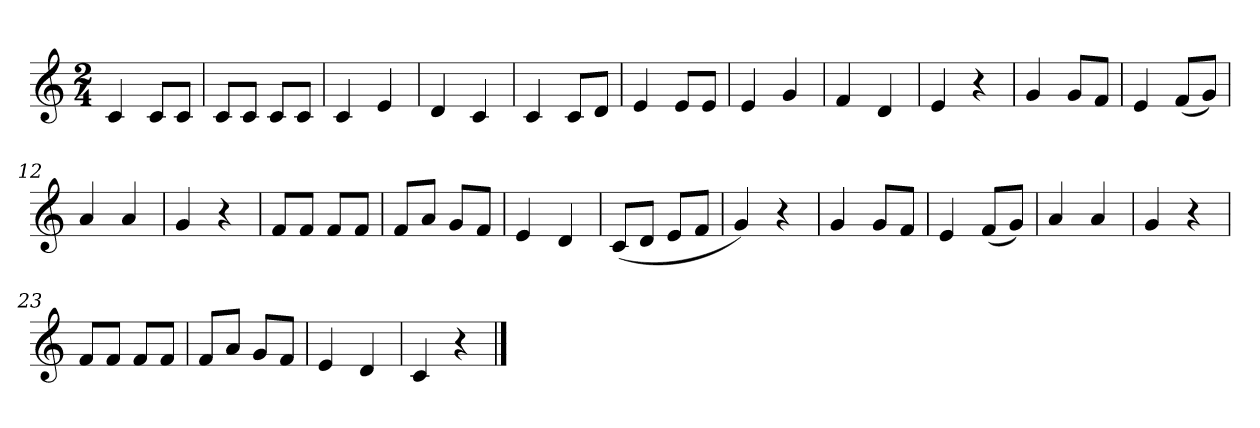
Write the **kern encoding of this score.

**kern
*part1
*staff1
*k[]
*M2/4
*MM120
=1
4c
8cL
8cJ
=2
8cL
8cJ
8cL
8cJ
=3
4c
4e
=4
4d
4c
=5
4c
8cL
8dJ
=6
4e
8eL
8eJ
=7
4e
4g
=8
4f
4d
=9
4e
4r
=10
4g
8gL
8fJ
=11
4e
(8fL
8gJ)
=12
4a
4a
=13
4g
4r
=14
8fL
8fJ
8fL
8fJ
=15
8fL
8aJ
8gL
8fJ
=16
4e
4d
=17
(8cL
8dJ
8eL
8fJ
=18
4g)
4r
=19
4g
8gL
8fJ
=20
4e
(8fL
8gJ)
=21
4a
4a
=22
4g
4r
=23
8fL
8fJ
8fL
8fJ
=24
8fL
8aJ
8gL
8fJ
=25
4e
4d
=26
4c
4r
==
*-
